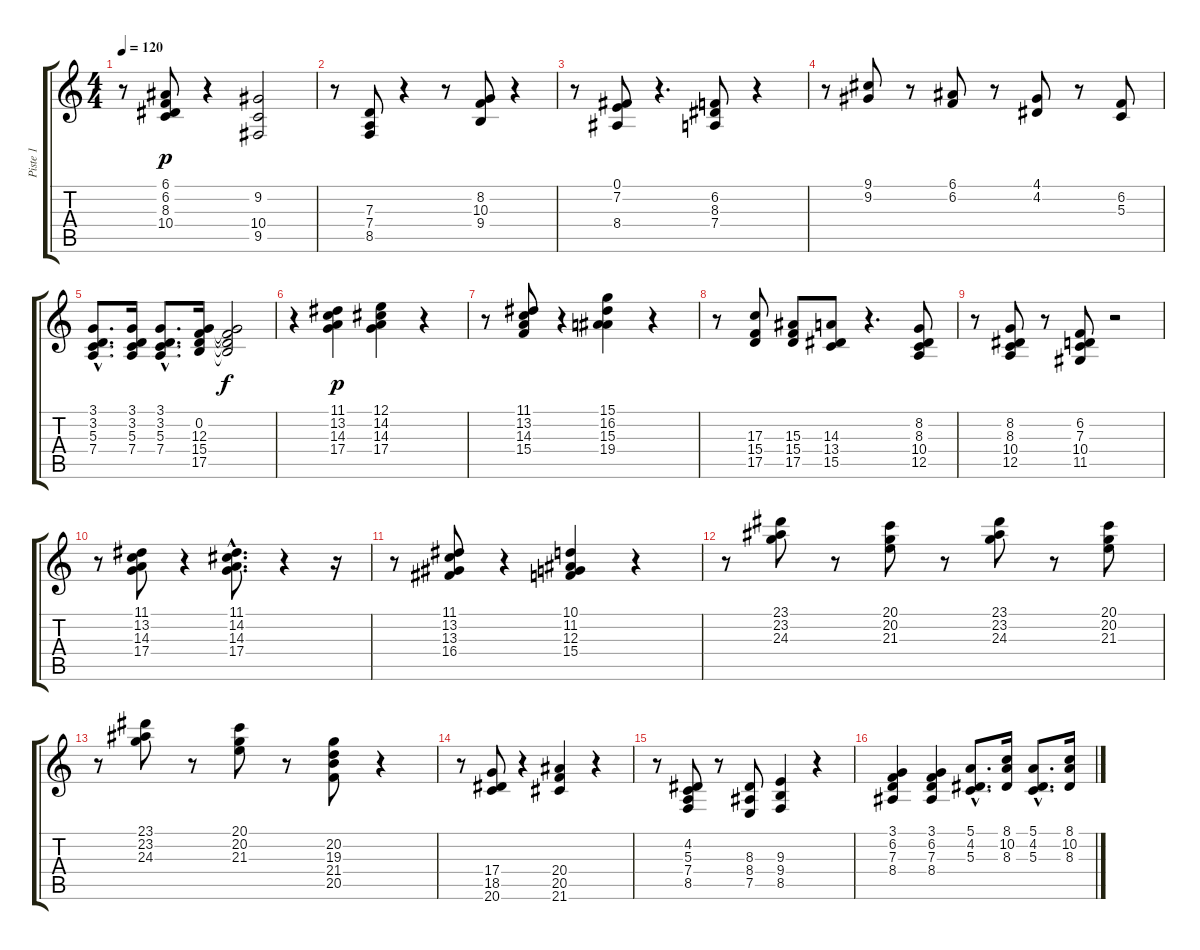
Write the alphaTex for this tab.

\track ("Piste 1" "Piste 1") {instrument acousticgrandpiano}
\staff {score tabs}
\tuning (E4 B3 G3 D3 A2 E2) {hide}
\ts (4 4)
\tempo 120
\clef g2
\ks c
r.8{dy p} (6.1 6.2 8.3 10.4).8 r.4 (9.2 10.4 9.5).2 |
r.8 (7.3 7.4 8.5).8 r.4 r.8 (8.2 10.3 9.4).8 r.4 |
r.8 (0.1 7.2 8.4).8 r.4{d} (6.2 8.3 7.4).8 r.4 |
r.8 (9.1 9.2).8 r.8 (6.1 6.2).8 r.8 (4.1 4.2).8 r.8 (6.2 5.3).8 |
(3.1{hac} 3.2{hac} 5.3{hac} 7.4{hac}).8{d} (3.1 3.2 5.3 7.4).16 (3.1{hac} 3.2{hac} 5.3{hac} 7.4{hac}).8{d} (0.2 12.3 15.4 17.5).16 (0.2{t} 12.3{t} 15.4{t} 17.5{t}).2{dy f} |
r.4 (11.1 13.2 14.3 17.4).4{dy p} (12.1 14.2 14.3 17.4).4 r.4 |
r.8 (11.1 13.2 14.3 15.4).8 r.4 (15.1 16.2 15.3 19.4).4 r.4 |
r.8 (17.3 15.4 17.5).8 (15.3 15.4 17.5).8 (14.3 13.4 15.5).8 r.4{d} (8.2 8.3 10.4 12.5).8 |
r.8 (8.2 8.3 10.4 12.5).8 r.8 (6.2 7.3 10.4 11.5).8 r.2 |
r.8 (11.1 13.2 14.3 17.4).8 r.4 (11.1{hac} 14.2{hac} 14.3{hac} 17.4{hac}).8{d} r.4 r.16 |
r.8 (11.1 13.2 13.3 16.4).8 r.4 (10.1 11.2 12.3 15.4).4 r.4 |
r.8 (23.1 23.2 24.3).8 r.8 (20.1 20.2 21.3).8 r.8 (23.1 23.2 24.3).8 r.8 (20.1 20.2 21.3).8 |
r.8 (23.1 23.2 24.3).8 r.8 (20.1 20.2 21.3).8 r.8 (20.2 19.3 21.4 20.5).8 r.4 |
r.8 (17.4 18.5 20.6).8 r.4 (20.4 20.5 21.6).4 r.4 |
r.8 (4.2 5.3 7.4 8.5).8 r.8 (8.3 8.4 7.5).8 (9.3 9.4 8.5).4 r.4 |
(3.1 6.2 7.3 8.4).4 (3.1 6.2 7.3 8.4).4 (5.1{hac} 4.2{hac} 5.3{hac}).8{d} (8.1 10.2 8.3).16 (5.1{hac} 4.2{hac} 5.3{hac}).8{d} (8.1 10.2 8.3).16
